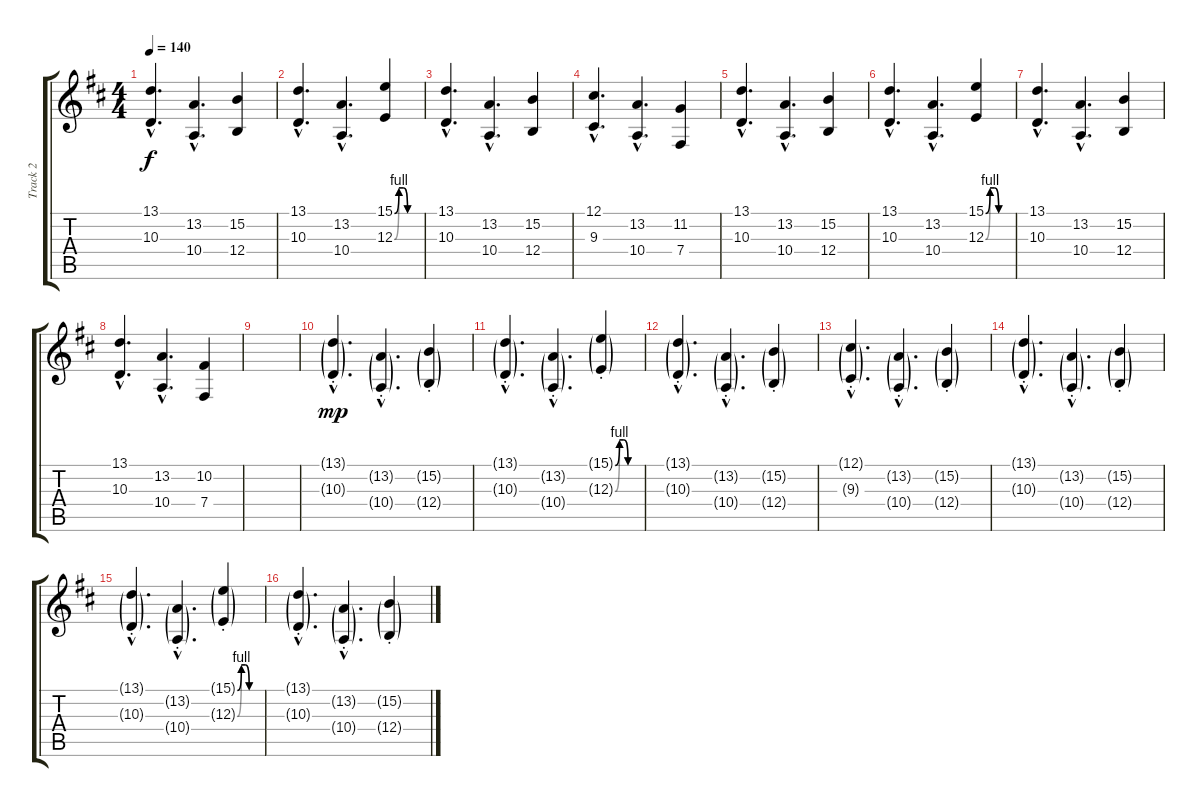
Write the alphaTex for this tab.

\track ("Track 2" "Track 2") {instrument lead2sawtooth}
\staff {score tabs}
\tuning (Db4 Ab3 E3 B2 Gb2 B1) {hide}
\ts (4 4)
\tempo 140
\clef g2
\ks bminor
(13.1{hac} 10.3{hac}).4{d dy f} (13.2{hac} 10.4{hac}).4{d} (15.2 12.4).4 |
(13.1{hac} 10.3{hac}).4{d} (13.2{hac} 10.4{hac}).4{d} (15.1{be (custom 0 0 10 4 20 4 30 0 60 0)} 12.3{be (custom 0 0 10 4 20 4 30 0 60 0)}).4 |
(13.1{hac} 10.3{hac}).4{d} (13.2{hac} 10.4{hac}).4{d} (15.2 12.4).4 |
(12.1{hac} 9.3{hac}).4{d} (13.2{hac} 10.4{hac}).4{d} (11.2 7.4).4 |
(13.1{hac} 10.3{hac}).4{d} (13.2{hac} 10.4{hac}).4{d} (15.2 12.4).4 |
(13.1{hac} 10.3{hac}).4{d} (13.2{hac} 10.4{hac}).4{d} (15.1{be (custom 0 0 10 4 20 4 30 0 60 0)} 12.3{be (custom 0 0 10 4 20 4 30 0 60 0)}).4 |
(13.1{hac} 10.3{hac}).4{d} (13.2{hac} 10.4{hac}).4{d} (15.2 12.4).4 |
(13.1{hac} 10.3{hac}).4{d} (13.2{hac} 10.4{hac}).4{d} (10.2 7.4).4 |
|
(13.1{g hac st} 10.3{g hac st}).4{d dy mp} (13.2{g hac st} 10.4{g hac st}).4{d} (15.2{g st} 12.4{g st}).4 |
(13.1{g hac st} 10.3{g hac st}).4{d} (13.2{g hac st} 10.4{g hac st}).4{d} (15.1{be (custom 0 0 10 4 20 4 30 0 60 0) g st} 12.3{be (custom 0 0 10 4 20 4 30 0 60 0) g st}).4 |
(13.1{g hac st} 10.3{g hac st}).4{d} (13.2{g hac st} 10.4{g hac st}).4{d} (15.2{g st} 12.4{g st}).4 |
(12.1{g hac st} 9.3{g hac st}).4{d} (13.2{g hac st} 10.4{g hac st}).4{d} (15.2{g st} 12.4{g}).4 |
(13.1{g hac st} 10.3{g hac st}).4{d} (13.2{g hac st} 10.4{g hac st}).4{d} (15.2{g st} 12.4{g st}).4 |
(13.1{g hac st} 10.3{g hac st}).4{d} (13.2{g hac st} 10.4{g hac st}).4{d} (15.1{be (custom 0 0 10 4 20 4 30 0 60 0) g st} 12.3{be (custom 0 0 10 4 20 4 30 0 60 0) g st}).4 |
(13.1{g hac st} 10.3{g hac st}).4{d} (13.2{g hac st} 10.4{g hac st}).4{d} (15.2{g st} 12.4{g st}).4
